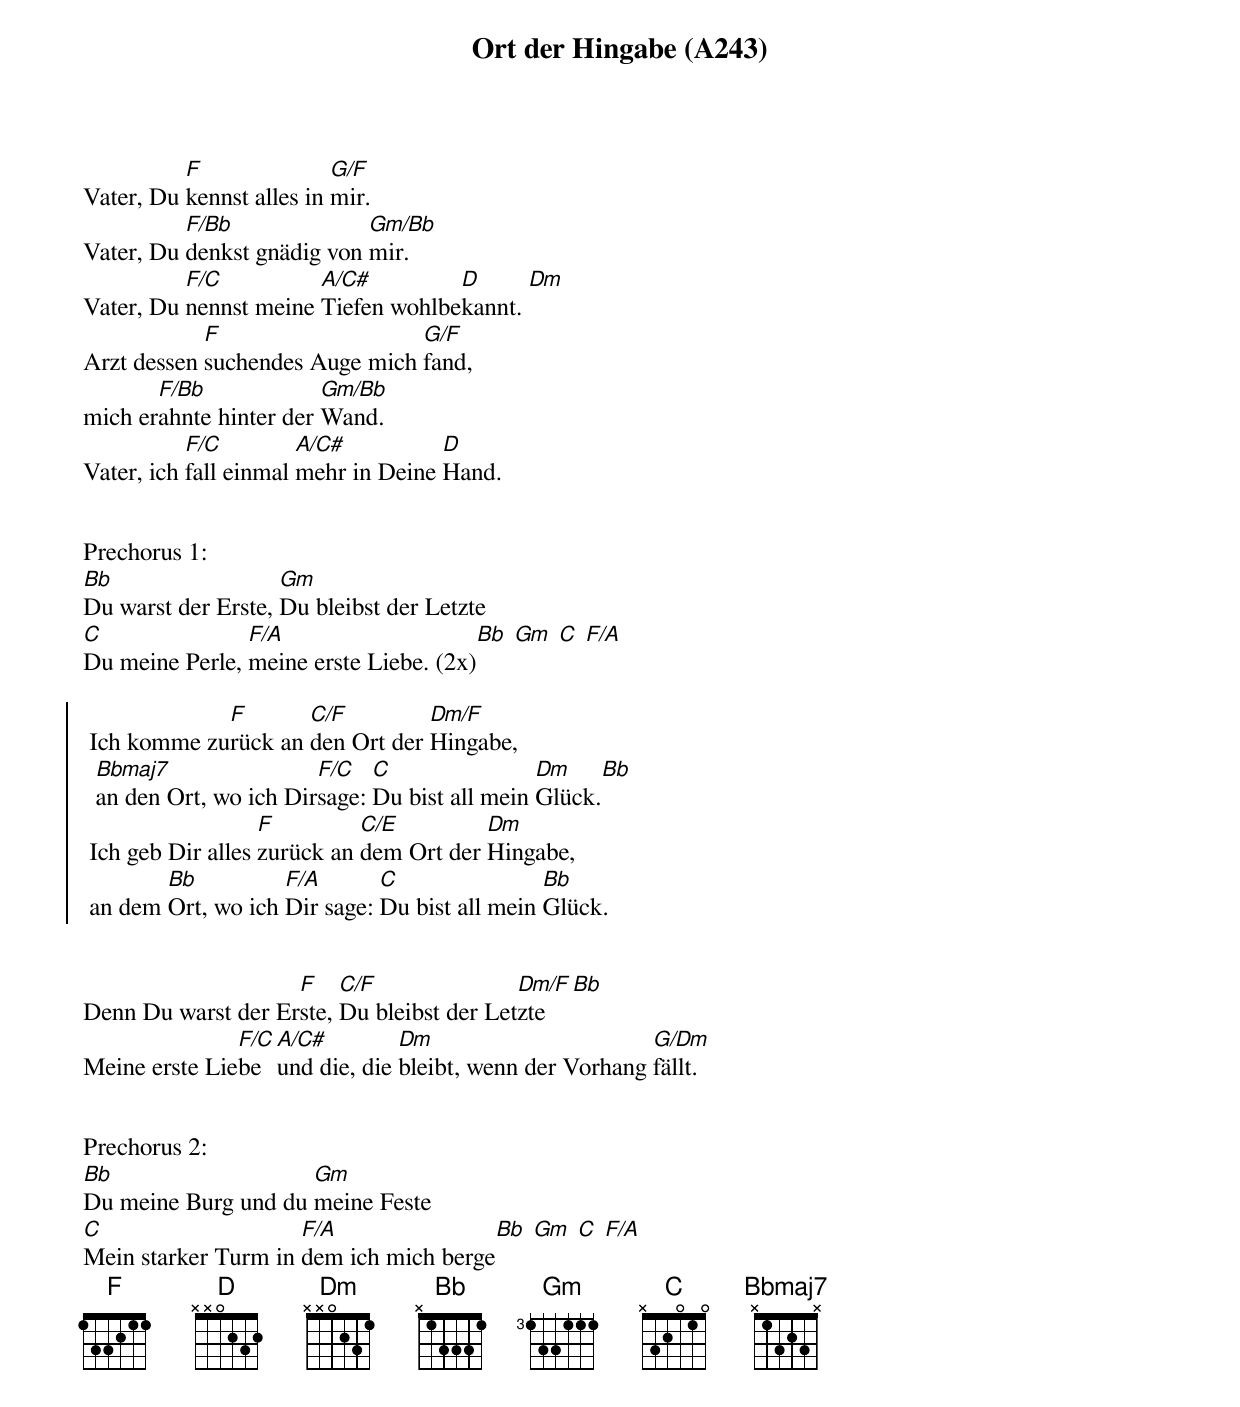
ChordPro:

{title: Ort der Hingabe (A243)}
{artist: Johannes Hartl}

Vater, Du [F]kennst alles in [G/F]mir.
Vater, Du [F/Bb]denkst gnädig von [Gm/Bb]mir.
Vater, Du [F/C]nennst meine [A/C#]Tiefen wohlbe[D]kannt. [Dm]
Arzt dessen [F]suchendes Auge mich [G/F]fand,
mich er[F/Bb]ahnte hinter der [Gm/Bb]Wand.
Vater, ich [F/C]fall einmal [A/C#]mehr in Deine [D]Hand.


Prechorus 1:
[Bb]Du warst der Erste, [Gm]Du bleibst der Letzte
[C]Du meine Perle, [F/A]meine erste Liebe. (2x)[Bb] [Gm] [C] [F/A]

{soc}
 Ich komme zu[F]rück an [C/F]den Ort der [Dm/F]Hingabe,
  [Bbmaj7]an den Ort, wo ich Dir[F/C]sage: [C]Du bist all mein [Dm]Glück.[Bb]
 Ich geb Dir alles [F]zurück an [C/E]dem Ort der [Dm]Hingabe,
 an dem [Bb]Ort, wo ich [F/A]Dir sage: [C]Du bist all mein [Bb]Glück.
 {eoc}


Denn Du warst der Er[F]ste, [C/F]Du bleibst der Let[Dm/F]zte [Bb]
Meine erste Lie[F/C]be [A/C#]und die, die [Dm]bleibt, wenn der Vorhang [G/Dm]fällt.


Prechorus 2:
[Bb]Du meine Burg und du [Gm]meine Feste
[C]Mein starker Turm in [F/A]dem ich mich berge[Bb] [Gm] [C] [F/A]
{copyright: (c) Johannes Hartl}
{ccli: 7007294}
